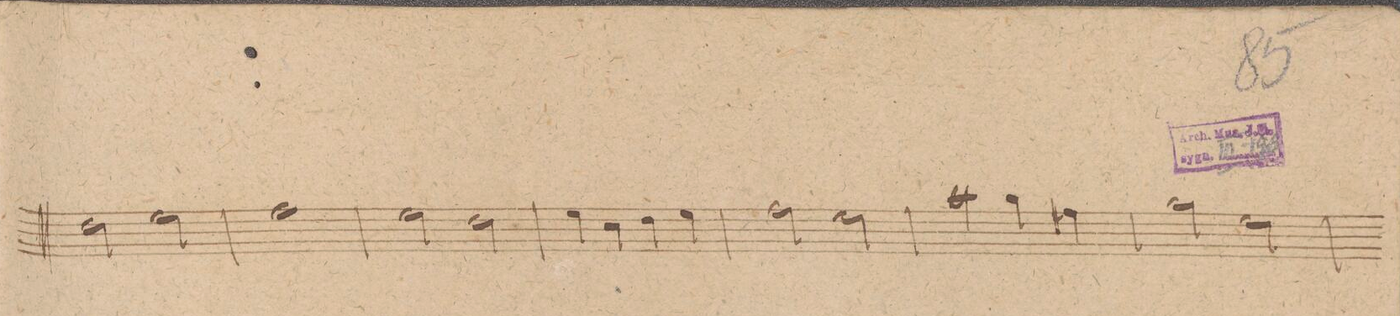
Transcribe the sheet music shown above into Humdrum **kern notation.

**kern	**dynam
*I"Clarnetto 1mo in A.	*
*clefG2	*
*k[f#c#g#]	*
*met(c)	*
*M4/4	*
2b\	.
2cc#\	.
=24	=24
1dd	.
=25	=25
2cc#\	.
2b\	.
=26	=26
4cc#\	.
4a\	.
4b\	.
4cc#\	.
=27	=27
2dd\	.
2cc#\	.
=28	=28
2ff#\	.
4ee\	.
4dd#\	.
=29	=29
2ee\	.
2cc#\	.
=30	=30
*-	*-
